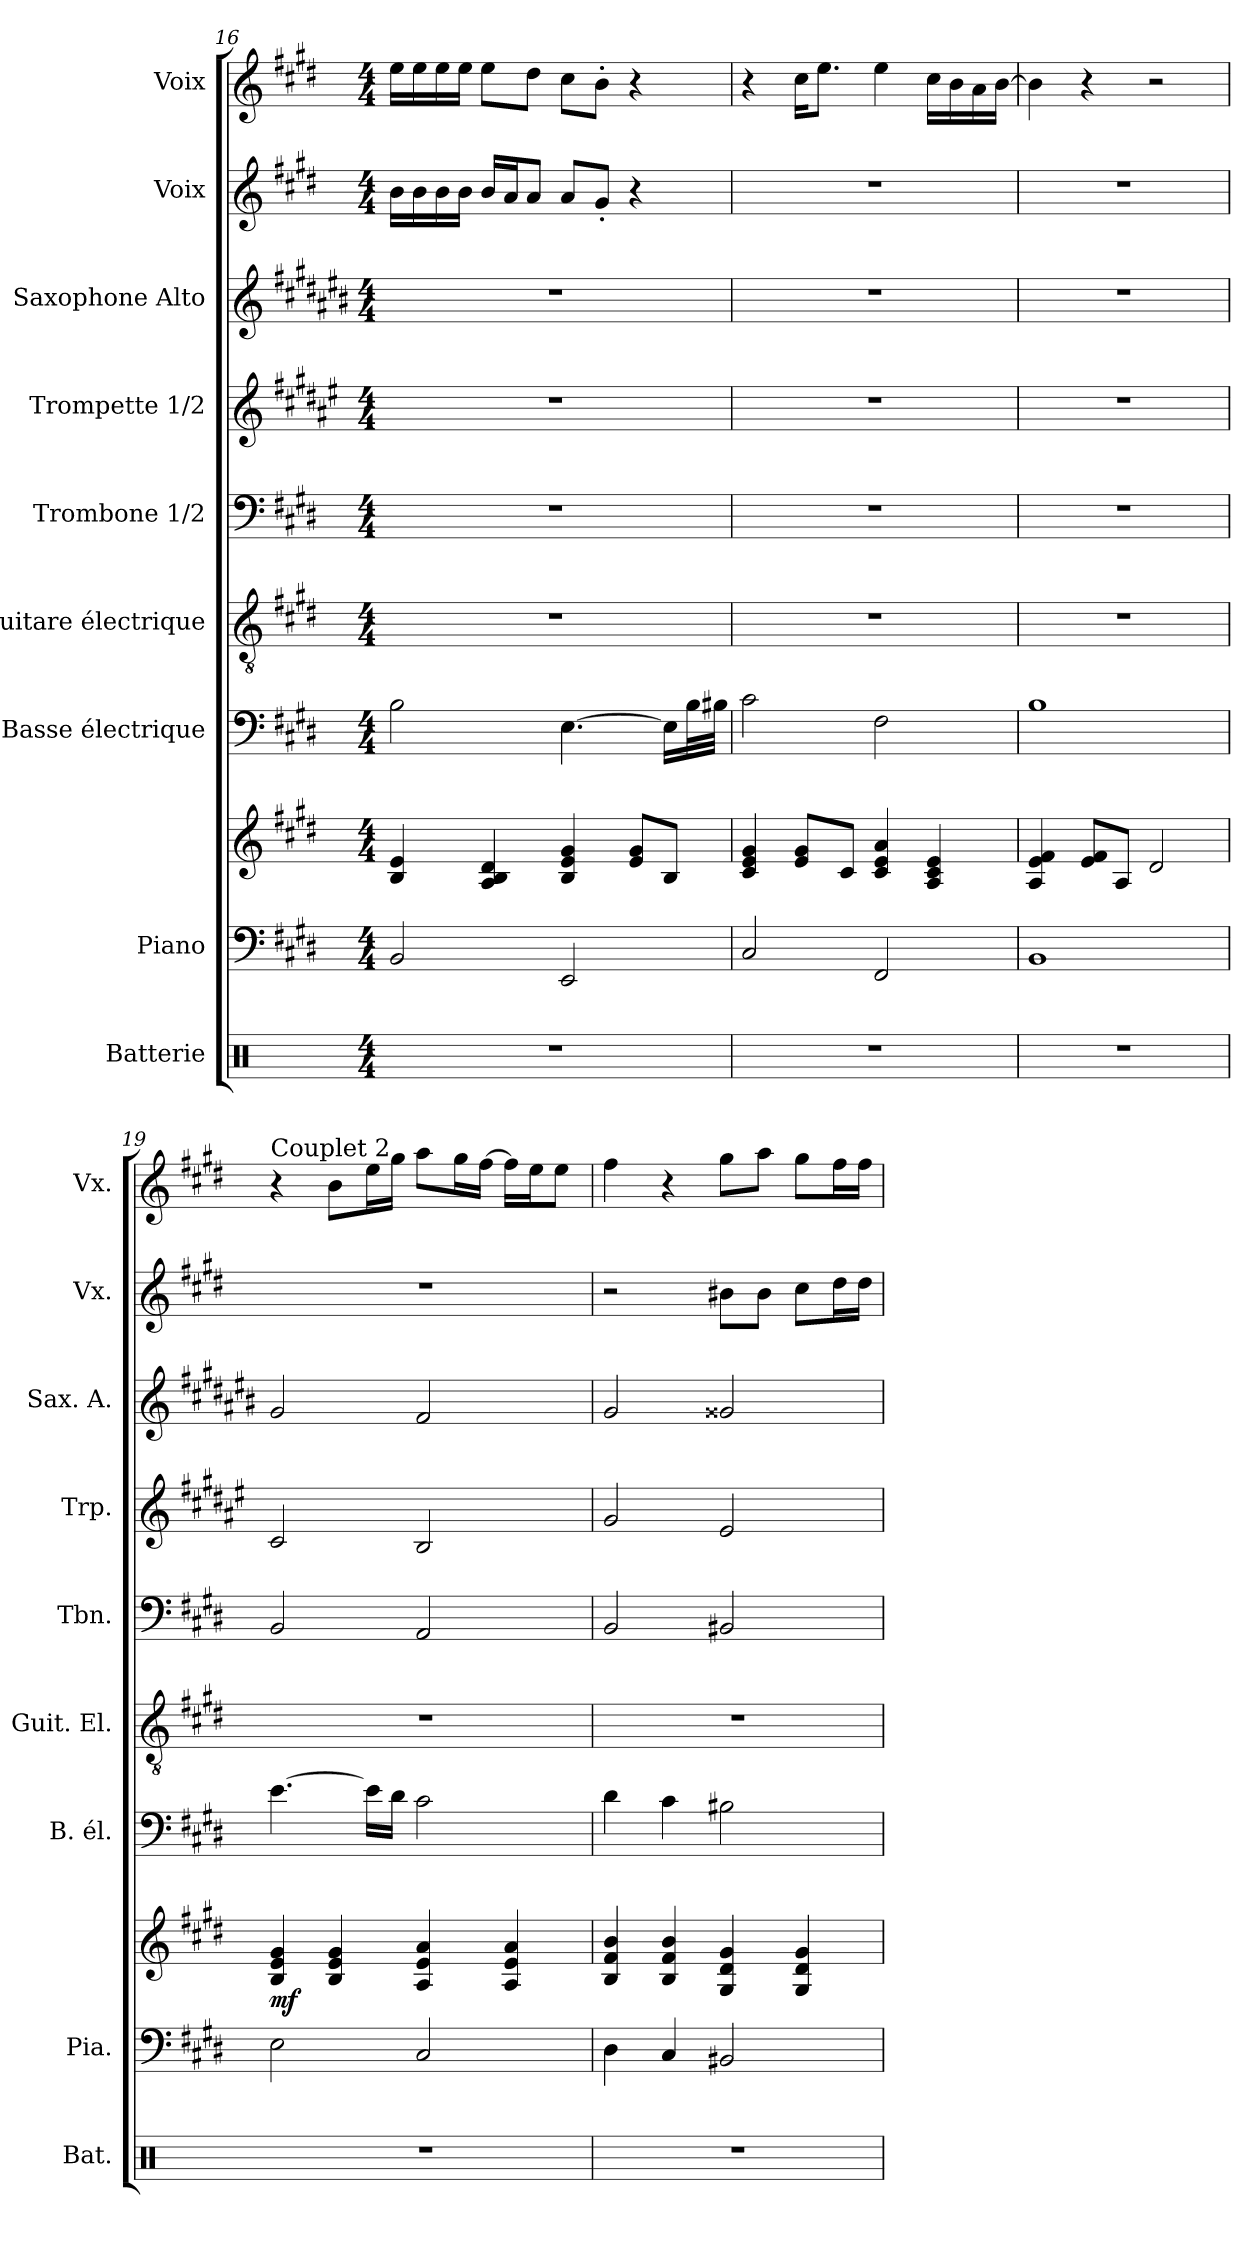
**kern	**kern	**kern	**dynam	**kern	**kern	**kern	**kern	**kern	**kern	**kern
*part9	*part8	*part8	*part8	*part7	*part6	*part5	*part4	*part3	*part2	*part1
*staff10	*staff9	*staff8	*staff8/9	*staff7	*staff6	*staff5	*staff4	*staff3	*staff2	*staff1
*I"Batterie	*I"Piano	*	*	*I"Basse électrique	*I"Guitare électrique	*I"Trombone 1/2	*I"Trompette 1/2	*I"Saxophone Alto	*I"Voix	*I"Voix
*I'Bat.	*I'Pia.	*	*	*I'B. él.	*I'Guit. El.	*I'Tbn.	*I'Trp.	*I'Sax. A.	*I'Vx.	*I'Vx.
!!LO:PB:g=z
*clefX	*clefF4	*clefG2	*	*clefF4	*clefGv2	*clefF4	*clefG2	*clefG2	*clefG2	*clefG2
*	*	*	*	*ITrd7c12	*	*	*ITrd1c2	*ITrd5c9	*	*
*k[]	*k[f#c#g#d#]	*k[f#c#g#d#]	*	*k[f#c#g#d#]	*k[f#c#g#d#]	*k[f#c#g#d#]	*k[f#c#g#d#]	*k[f#c#g#d#]	*k[f#c#g#d#]	*k[f#c#g#d#]
*M4/4	*M4/4	*M4/4	*	*M4/4	*M4/4	*M4/4	*M4/4	*M4/4	*M4/4	*M4/4
=16	=16	=16	=16	=16	=16	=16	=16	=16	=16	=16
1r	2BB/	4B/ 4e/	.	2BB\	1r	1r	1r	1r	16b\LL	16ee\LL
.	.	.	.	.	.	.	.	.	16b\	16ee\
.	.	.	.	.	.	.	.	.	16b\	16ee\
.	.	.	.	.	.	.	.	.	16b\JJ	16ee\JJ
.	.	4A/ 4B/ 4d#/	.	.	.	.	.	.	16b/LL	8ee\L
.	.	.	.	.	.	.	.	.	16a/J	.
.	.	.	.	.	.	.	.	.	8a/J	8dd#\J
.	2EE/	4B/ 4e/ 4g#/	.	[4.EE\	.	.	.	.	8a/L	8cc#\L
.	.	.	.	.	.	.	.	.	8g#'/J	8b'\J
.	.	8e/ 8g#/L	.	.	.	.	.	.	4r	4r
.	.	8B/J	.	16EE\LL]	.	.	.	.	.	.
.	.	.	.	32BB\L	.	.	.	.	.	.
.	.	.	.	32BB#X\JJJ	.	.	.	.	.	.
=17	=17	=17	=17	=17	=17	=17	=17	=17	=17	=17
1r	2C#/	4c#/ 4e/ 4g#/	.	2C#\	1r	1r	1r	1r	1r	4r
.	.	8e/ 8g#/L	.	.	.	.	.	.	.	16cc#\KL
.	.	.	.	.	.	.	.	.	.	8.ee\J
.	.	8c#/J	.	.	.	.	.	.	.	.
.	2FF#/	4c#/ 4e/ 4a/	.	2FF#\	.	.	.	.	.	4ee\
.	.	4A/ 4c#/ 4e/	.	.	.	.	.	.	.	16cc#\LL
.	.	.	.	.	.	.	.	.	.	16b\
.	.	.	.	.	.	.	.	.	.	16a\
.	.	.	.	.	.	.	.	.	.	[16b\JJ
=18	=18	=18	=18	=18	=18	=18	=18	=18	=18	=18
1r	1BB	4A/ 4e/ 4f#/	.	1BB	1r	1r	1r	1r	1r	4b\]
.	.	8e/ 8f#/L	.	.	.	.	.	.	.	4r
.	.	8A/J	.	.	.	.	.	.	.	.
.	.	2d#/	.	.	.	.	.	.	.	2r
=19	=19	=19	=19	=19	=19	=19	=19	=19	=19	=19
!	!	!	!	!	!	!	!	!	!	!LO:TX:t=Couplet 2
!	!	!	!LO:DY:b	!	!	!	!	!	!	!
1r	2E\	4B/ 4e/ 4g#/	mf	[4.E\	1r	2BB/	2B/	2B/	1r	4r
.	.	4B/ 4e/ 4g#/	.	.	.	.	.	.	.	8b\L
.	.	.	.	16E\LL]	.	.	.	.	.	16ee\L
.	.	.	.	16D#\JJ	.	.	.	.	.	16gg#\JJ
.	2C#/	4A/ 4e/ 4a/	.	2C#\	.	2AA/	2A/	2A/	.	8aa\L
.	.	.	.	.	.	.	.	.	.	16gg#\L
.	.	.	.	.	.	.	.	.	.	[16ff#\JJ
.	.	4A/ 4e/ 4a/	.	.	.	.	.	.	.	16ff#\LL]
.	.	.	.	.	.	.	.	.	.	16ee\J
.	.	.	.	.	.	.	.	.	.	8ee\J
=20	=20	=20	=20	=20	=20	=20	=20	=20	=20	=20
1r	4D#\	4B/ 4f#/ 4b/	.	4D#\	1r	2BB/	2f#/	2B/	2r	4ff#\
.	4C#/	4B/ 4f#/ 4b/	.	4C#\	.	.	.	.	.	4r
.	2BB#X/	4G#/ 4d#/ 4g#/	.	2BB#X\	.	2BB#X/	2d#/	2B#X/	8b#X\L	8gg#\L
.	.	.	.	.	.	.	.	.	8b#\J	8aa\J
.	.	4G#/ 4d#/ 4g#/	.	.	.	.	.	.	8cc#\L	8gg#\L
.	.	.	.	.	.	.	.	.	16dd#\L	16ff#\L
.	.	.	.	.	.	.	.	.	16dd#\JJ	16ff#\JJ
=	=	=	=	=	=	=	=	=	=	=
*-	*-	*-	*-	*-	*-	*-	*-	*-	*-	*-
